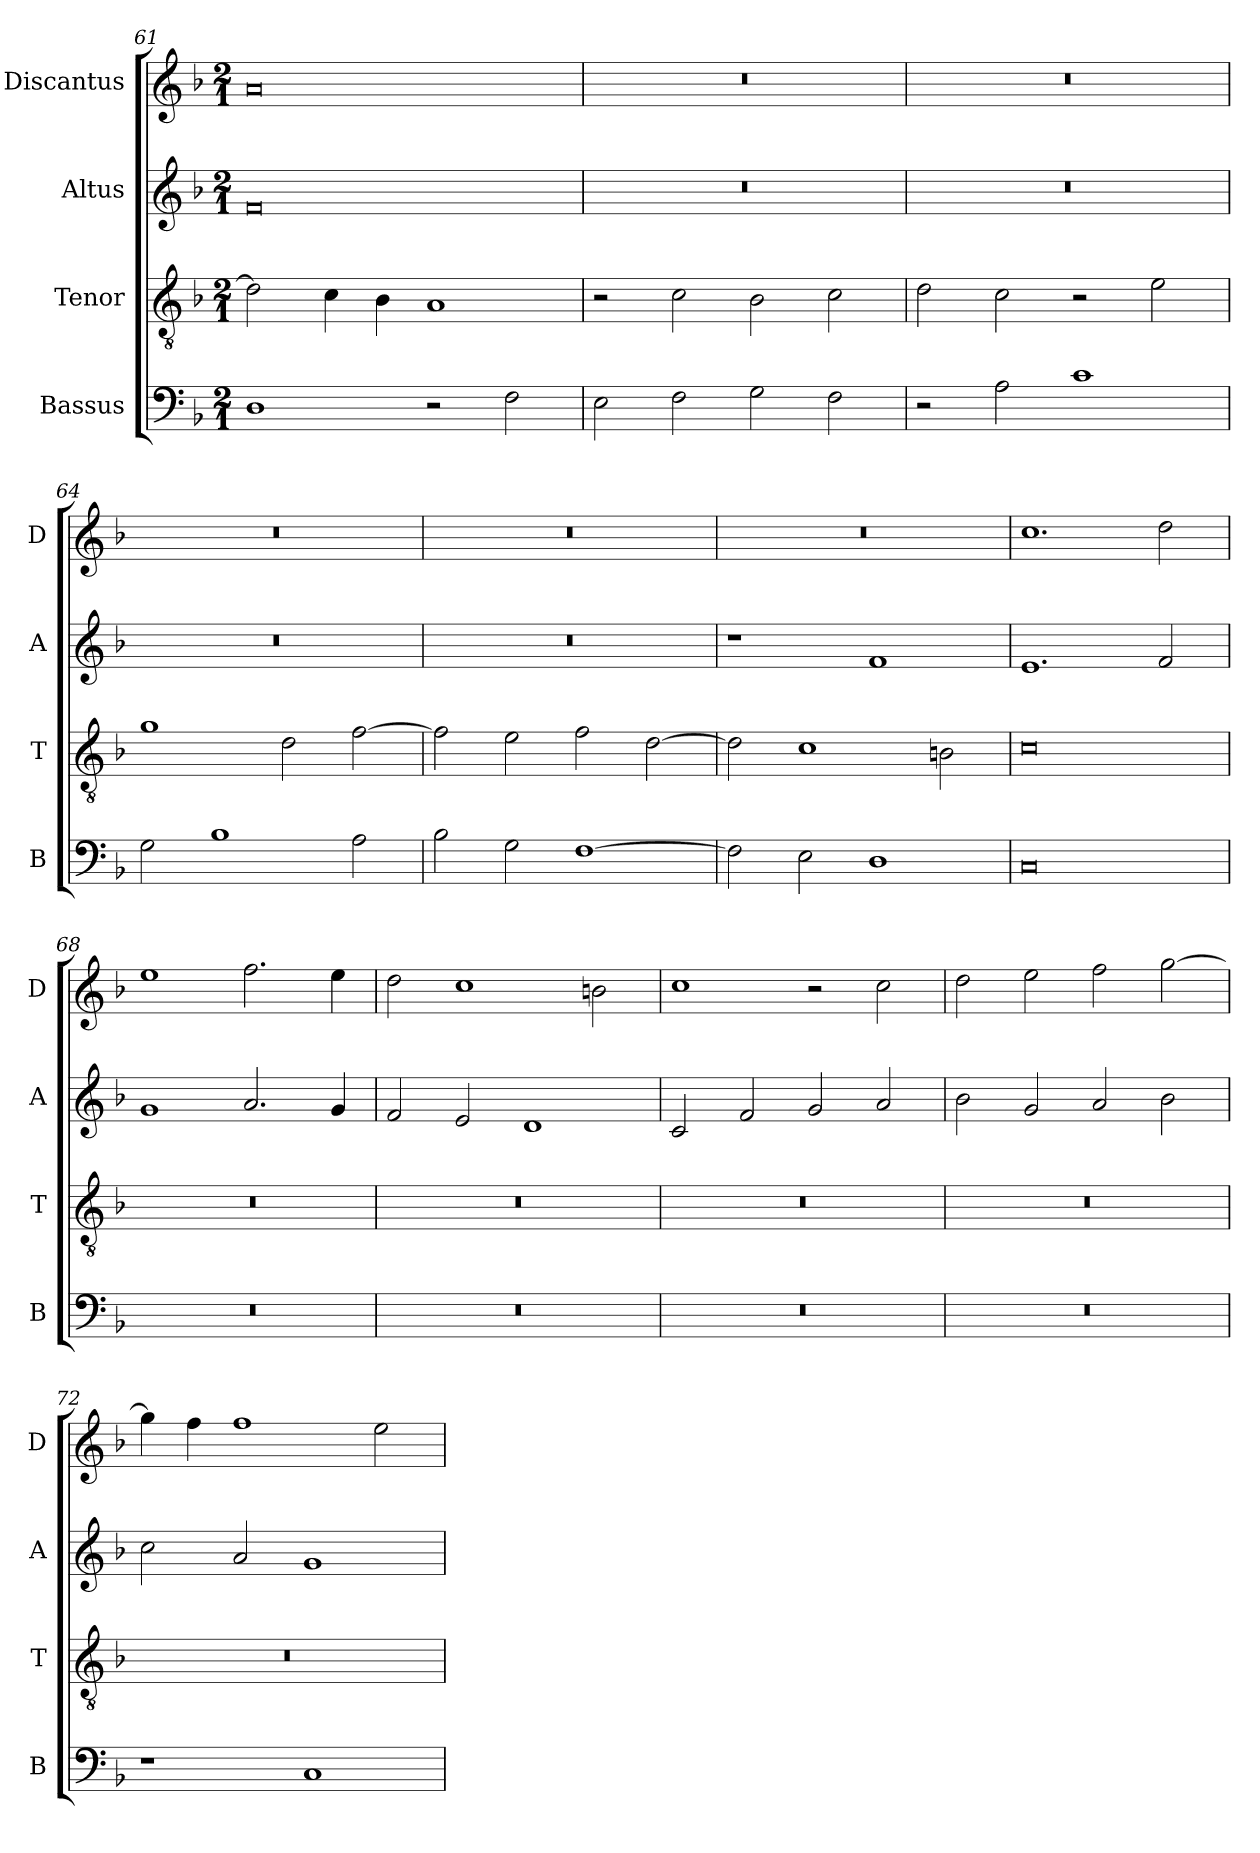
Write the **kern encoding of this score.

**kern	**kern	**kern	**kern
*part4	*part3	*part2	*part1
*staff4	*staff3	*staff2	*staff1
*I"Bassus	*I"Tenor	*I"Altus	*I"Discantus
*I'B	*I'T	*I'A	*I'D
*clefF4	*clefGv2	*clefG2	*clefG2
*k[b-]	*k[b-]	*k[b-]	*k[b-]
*M2/1	*M2/1	*M2/1	*M2/1
=61	=61	=61	=61
1D	2d\]	0f	0a
.	4c\	.	.
.	4B-\	.	.
2r	1A	.	.
2F\	.	.	.
=62	=62	=62	=62
2E\	2r	0r	0r
2F\	2c\	.	.
2G\	2B-\	.	.
2F\	2c\	.	.
=63	=63	=63	=63
2r	2d\	0r	0r
2A\	2c\	.	.
1c	2r	.	.
.	2e\	.	.
=64	=64	=64	=64
2G\	1g	0r	0r
1B-	.	.	.
.	2d\	.	.
2A\	[2f\	.	.
=65	=65	=65	=65
2B-\	2f\]	0r	0r
2G\	2e\	.	.
[1F	2f\	.	.
.	[2d\	.	.
=66	=66	=66	=66
2F\]	2d\]	1r	0r
2E\	1c	.	.
1D	.	1f	.
.	2Bn\	.	.
=67	=67	=67	=67
0C	0c	1.e	1.cc
.	.	2f/	2dd\
=68	=68	=68	=68
0r	0r	1g	1ee
.	.	2.a/	2.ff\
.	.	4g/	4ee\
=69	=69	=69	=69
0r	0r	2f/	2dd\
.	.	2e/	1cc
.	.	1d	.
.	.	.	2bn\
=70	=70	=70	=70
0r	0r	2c/	1cc
.	.	2f/	.
.	.	2g/	2r
.	.	2a/	2cc\
=71	=71	=71	=71
0r	0r	2b-\	2dd\
.	.	2g/	2ee\
.	.	2a/	2ff\
.	.	2b-\	[2gg\
=72	=72	=72	=72
1r	0r	2cc\	4gg\]
.	.	.	4ff\
.	.	2a/	1ff
1C	.	1g	.
.	.	.	2ee\
=	=	=	=
*-	*-	*-	*-
